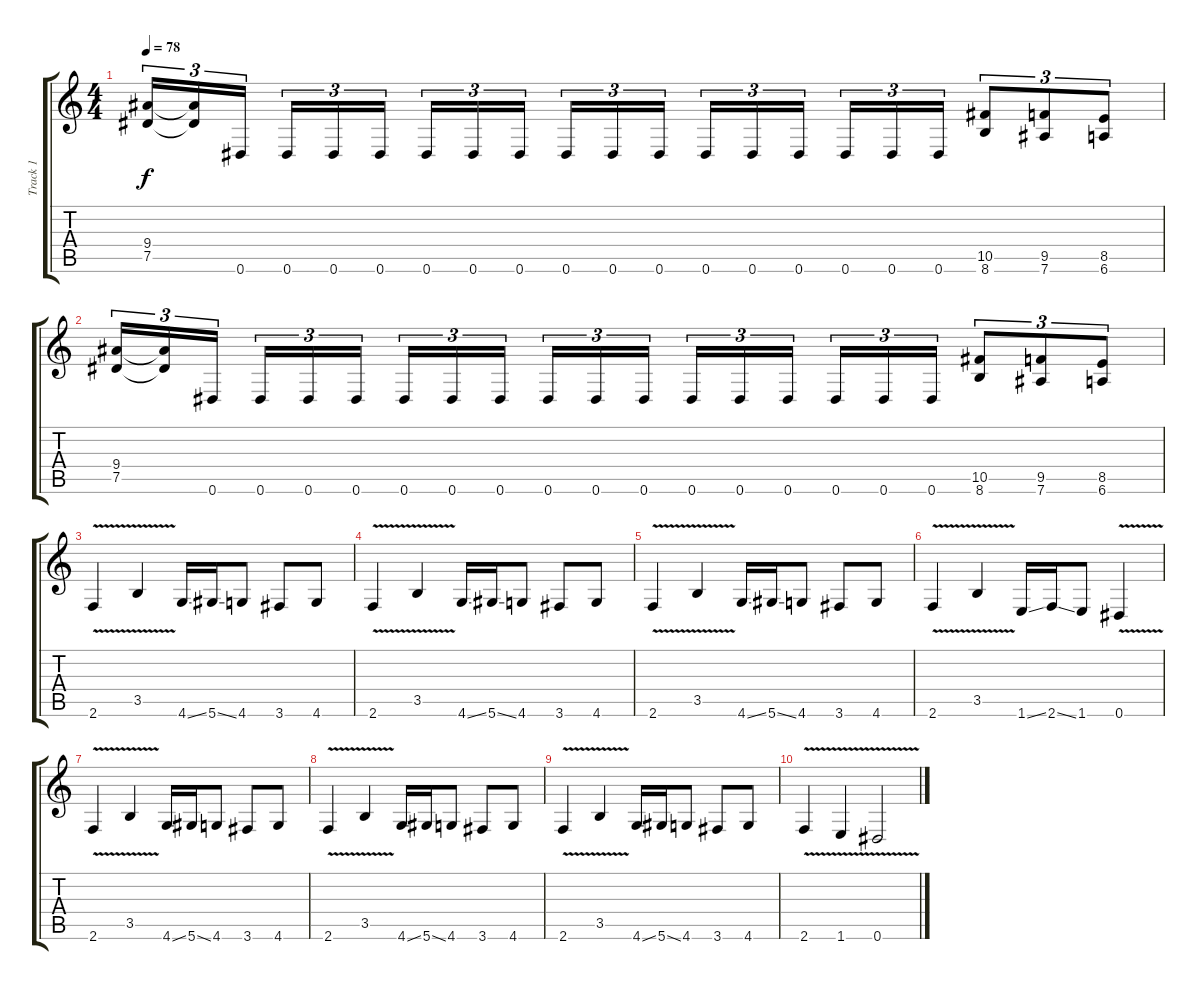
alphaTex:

\track ("Track 1" "Track 1") {instrument overdrivenguitar}
\staff {score tabs}
\tuning (Eb4 Bb3 Gb3 Db3 Ab2 Eb2) {hide}
\ts (4 4)
\tempo 78
\clef g2
\ks c
(9.4 7.5).16{tu (3 2) dy f} (9.4{t} 7.5{t}).16{tu (3 2)} 0.6.16{tu (3 2) beam splitsecondary} 0.6.16{tu (3 2)} 0.6.16{tu (3 2)} 0.6.16{tu (3 2)} 0.6.16{tu (3 2)} 0.6.16{tu (3 2)} 0.6.16{tu (3 2) beam splitsecondary} 0.6.16{tu (3 2)} 0.6.16{tu (3 2)} 0.6.16{tu (3 2)} 0.6.16{tu (3 2)} 0.6.16{tu (3 2)} 0.6.16{tu (3 2) beam splitsecondary} 0.6.16{tu (3 2)} 0.6.16{tu (3 2)} 0.6.16{tu (3 2)} (10.5 8.6).8{tu (3 2)} (9.5 7.6).8{tu (3 2)} (8.5 6.6).8{tu (3 2)} |
(9.4 7.5).16{tu (3 2)} (9.4{t} 7.5{t}).16{tu (3 2)} 0.6.16{tu (3 2) beam splitsecondary} 0.6.16{tu (3 2)} 0.6.16{tu (3 2)} 0.6.16{tu (3 2)} 0.6.16{tu (3 2)} 0.6.16{tu (3 2)} 0.6.16{tu (3 2) beam splitsecondary} 0.6.16{tu (3 2)} 0.6.16{tu (3 2)} 0.6.16{tu (3 2)} 0.6.16{tu (3 2)} 0.6.16{tu (3 2)} 0.6.16{tu (3 2) beam splitsecondary} 0.6.16{tu (3 2)} 0.6.16{tu (3 2)} 0.6.16{tu (3 2)} (10.5 8.6).8{tu (3 2)} (9.5 7.6).8{tu (3 2)} (8.5 6.6).8{tu (3 2)} |
2.6{v}.4 3.5{v}.4 4.6{ss}.16 5.6{ss}.16 4.6.8 3.6.8 4.6.8 |
2.6{v}.4 3.5{v}.4 4.6{ss}.16 5.6{ss}.16 4.6.8 3.6.8 4.6.8 |
2.6{v}.4 3.5{v}.4 4.6{ss}.16 5.6{ss}.16 4.6.8 3.6.8 4.6.8 |
2.6{v}.4 3.5{v}.4 1.6{ss}.16 2.6{ss}.16 1.6.8 0.6{v}.4 |
2.6{v}.4 3.5{v}.4 4.6{ss}.16 5.6{ss}.16 4.6.8 3.6.8 4.6.8 |
2.6{v}.4 3.5{v}.4 4.6{ss}.16 5.6{ss}.16 4.6.8 3.6.8 4.6.8 |
2.6{v}.4 3.5{v}.4 4.6{ss}.16 5.6{ss}.16 4.6.8 3.6.8 4.6.8 |
2.6{v}.4 1.6{v}.4 0.6{v}.2
